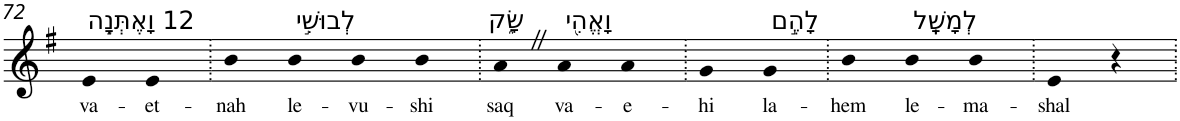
**kern	**text
*part1	*part1
*staff1	*staff1
*I"Piano	*
*I'Pno	*
!!LO:PB:g=z
*clefG2	*
*k[f#]	*
*G:	*
=72	=72
!LO:TX:a:t=12 וָאֶתְּנָ֣ה	!
!	!LO:LY:b
4e	va-
!	!LO:LY:b
4e	-et-
=73.	=73.
!	!LO:LY:b
4b	-nah
!LO:TX:a:t=לְבוּשִׁ֣י	!
!	!LO:LY:b
4b	le-
!	!LO:LY:b
4b	-vu-
!	!LO:LY:b
4b	-shi
=74.	=74.
!LO:TX:a:t=שָׂ֑ק	!
!	!LO:LY:b
4aZ	saq
!LO:TX:a:t=וָאֱהִ֖י	!
!	!LO:LY:b
4a	va-
!	!LO:LY:b
4a	-e-
=75.	=75.
!	!LO:LY:b
4g	-hi
!LO:TX:a:t=לָהֶ֣ם	!
!	!LO:LY:b
4g	la-
=76.	=76.
!	!LO:LY:b
4b	-hem
!LO:TX:a:t=לְמָשָֽׁל	!
!	!LO:LY:b
4b	le-
!	!LO:LY:b
4b	-ma-
=77.	=77.
!	!LO:LY:b
4e	-shal
4r	.
=.	=.
*-	*-
